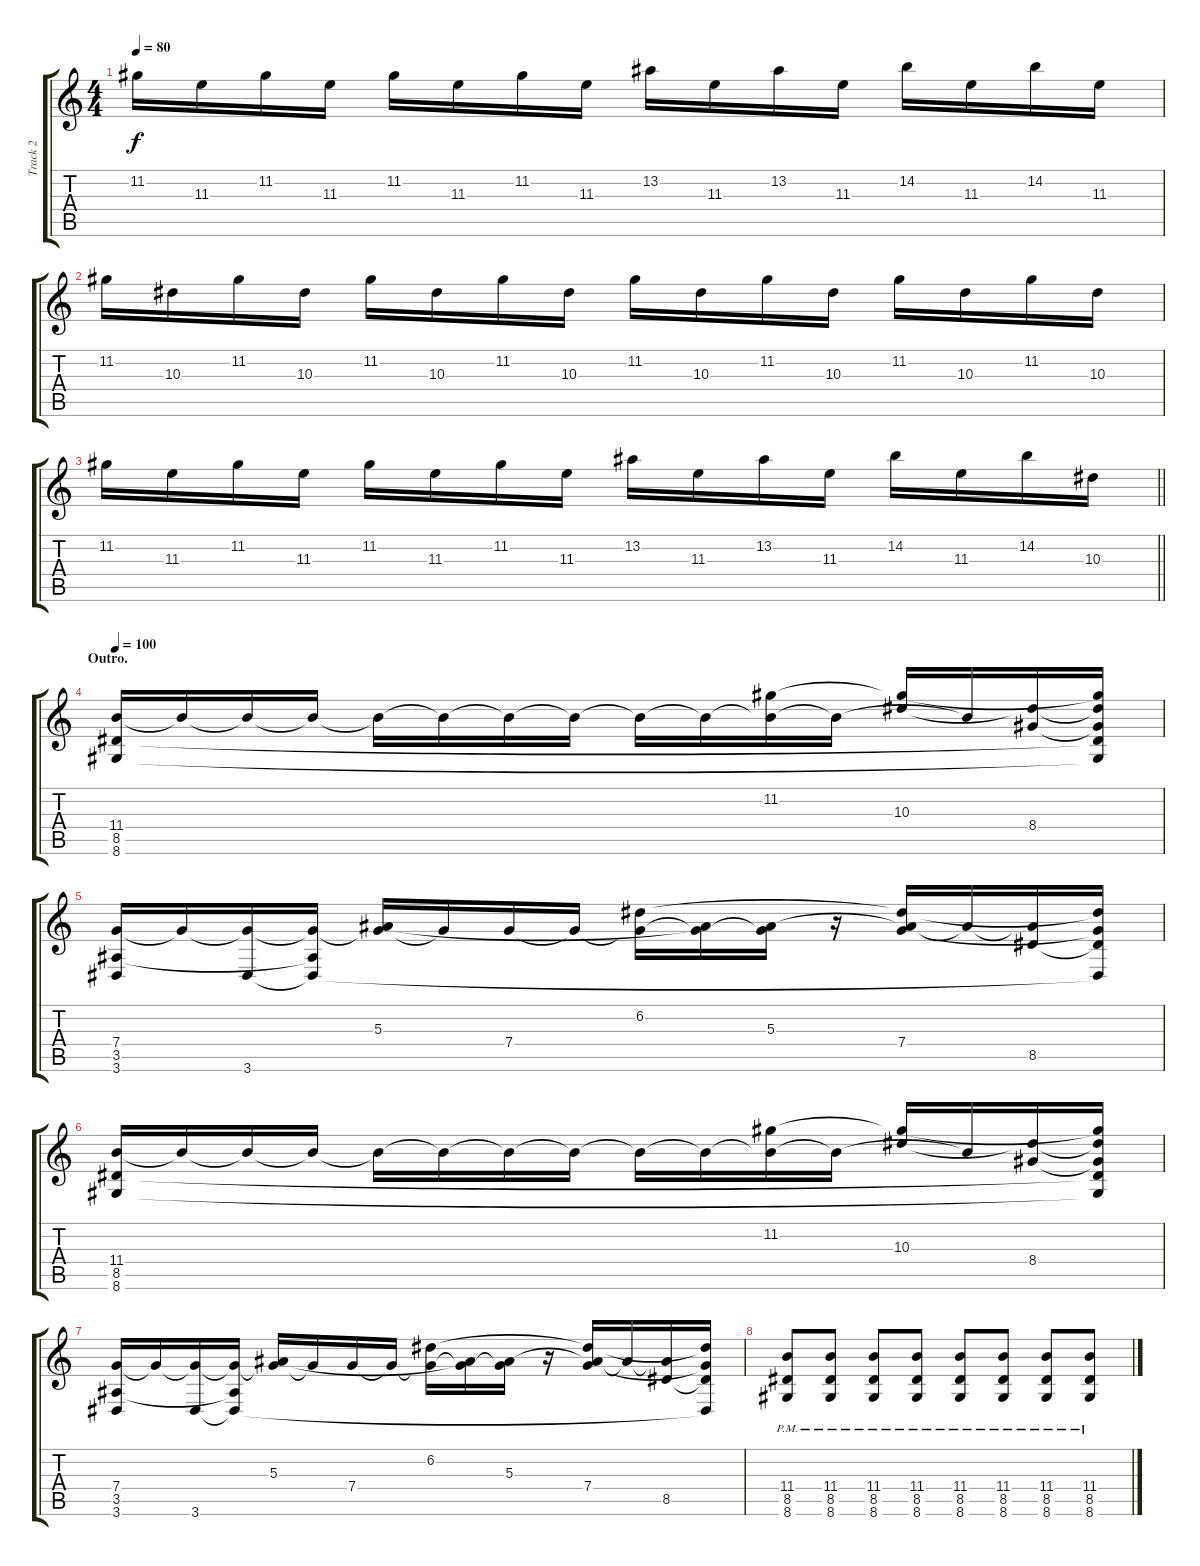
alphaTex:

\track ("Track 2" "Track 2") {instrument distortionguitar}
\staff {score tabs}
\tuning (D4 A3 F3 C3 G2 C2) {hide}
\ts (4 4)
\tempo 80
\clef g2
\ks c
11.2.16{dy f} 11.3.16 11.2.16 11.3.16 11.2.16 11.3.16 11.2.16 11.3.16 13.2.16 11.3.16 13.2.16 11.3.16 14.2.16 11.3.16 14.2.16 11.3.16 |
11.2.16 10.3.16 11.2.16 10.3.16 11.2.16 10.3.16 11.2.16 10.3.16 11.2.16 10.3.16 11.2.16 10.3.16 11.2.16 10.3.16 11.2.16 10.3.16 |
\barLineRight lightlight
11.2.16 11.3.16 11.2.16 11.3.16 11.2.16 11.3.16 11.2.16 11.3.16 13.2.16 11.3.16 13.2.16 11.3.16 14.2.16 11.3.16 14.2.16 10.3.16 |
\section ("" "Outro.")
\tempo 100
(11.4 8.5 8.6).16 11.4{t}.16 11.4{t}.16 11.4{t}.16 11.4{t}.16 11.4{t}.16 11.4{t}.16 11.4{t}.16 11.4{t}.16 11.4{t}.16 (11.2 11.4{t}).16 11.4{t}.16 (11.2{t} 10.3).16 11.4{t}.16 (10.3{t} 8.4).16 (11.2{t} 10.3{t} 8.4{t} 8.5{t} 8.6{t}).16 |
(7.4 3.5 3.6).16 7.4{t}.16 (7.4{t} 3.6).16 (7.4{t} 3.5{t} 3.6{t}).16 (5.3 7.4{t}).16 7.4{t}.16 7.4.16 7.4{t}.16 (6.2 7.4{t}).16 (5.3{t} 7.4{t}).16 (5.3 7.4{t}).16 r.16 (6.2{t} 5.3{t} 7.4).16 5.3{t}.16 (5.3{t} 8.5).16 (6.2{t} 7.4{t} 8.5{t} 3.6{t}).16 |
(11.4 8.5 8.6).16 11.4{t}.16 11.4{t}.16 11.4{t}.16 11.4{t}.16 11.4{t}.16 11.4{t}.16 11.4{t}.16 11.4{t}.16 11.4{t}.16 (11.2 11.4{t}).16 11.4{t}.16 (11.2{t} 10.3).16 11.4{t}.16 (10.3{t} 8.4).16 (11.2{t} 10.3{t} 8.4{t} 8.5{t} 8.6{t}).16 |
(7.4 3.5 3.6).16 7.4{t}.16 (7.4{t} 3.6).16 (7.4{t} 3.5{t} 3.6{t}).16 (5.3 7.4{t}).16 7.4{t}.16 7.4.16 7.4{t}.16 (6.2 7.4{t}).16 (5.3{t} 7.4{t}).16 (5.3 7.4{t}).16 r.16 (6.2{t} 5.3{t} 7.4).16 5.3{t}.16 (5.3{t} 8.5).16 (6.2{t} 7.4{t} 8.5{t} 3.6{t}).16 |
(11.4{pm} 8.5{pm} 8.6{pm}).8 (11.4{pm} 8.5{pm} 8.6{pm}).8 (11.4{pm} 8.5{pm} 8.6{pm}).8 (11.4{pm} 8.5{pm} 8.6{pm}).8 (11.4{pm} 8.5{pm} 8.6{pm}).8 (11.4{pm} 8.5{pm} 8.6{pm}).8 (11.4{pm} 8.5{pm} 8.6{pm}).8 (11.4{pm} 8.5{ss pm} 8.6{ss pm}).8
